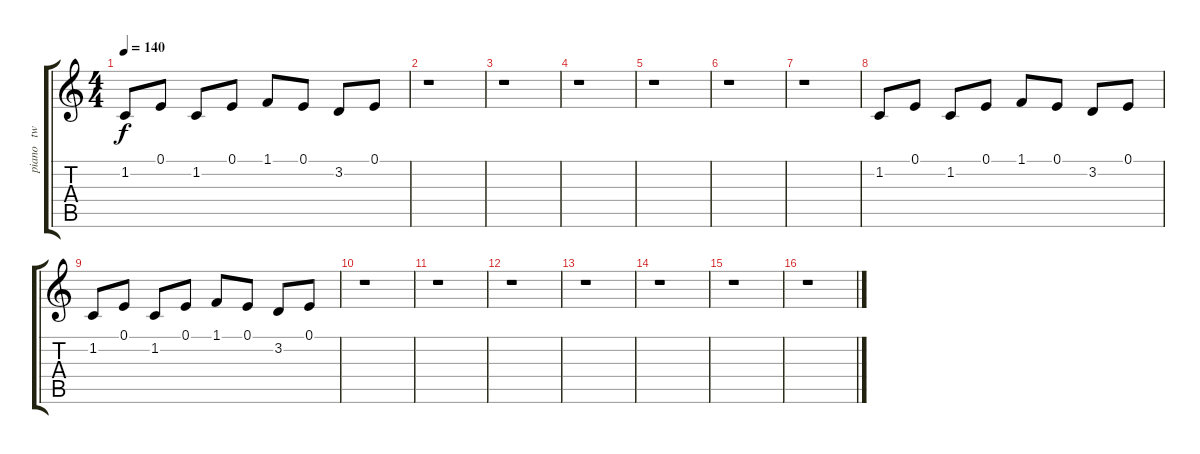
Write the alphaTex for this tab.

\track ("piano   two" "piano   tw") {instrument brightacousticpiano}
\staff {score tabs}
\tuning (E4 B3 G3 D3 A2 E2) {hide}
\ts (4 4)
\tempo 140
\clef g2
\ks c
1.2.8{dy f} 0.1.8 1.2.8 0.1.8 1.1.8 0.1.8 3.2.8 0.1.8 |
r.1 |
r.1 |
r.1 |
r.1 |
r.1 |
r.1 |
1.2.8 0.1.8 1.2.8 0.1.8 1.1.8 0.1.8 3.2.8 0.1.8 |
1.2.8 0.1.8 1.2.8 0.1.8 1.1.8 0.1.8 3.2.8 0.1.8 |
r.1 |
r.1 |
r.1 |
r.1 |
r.1 |
r.1 |
r.1
